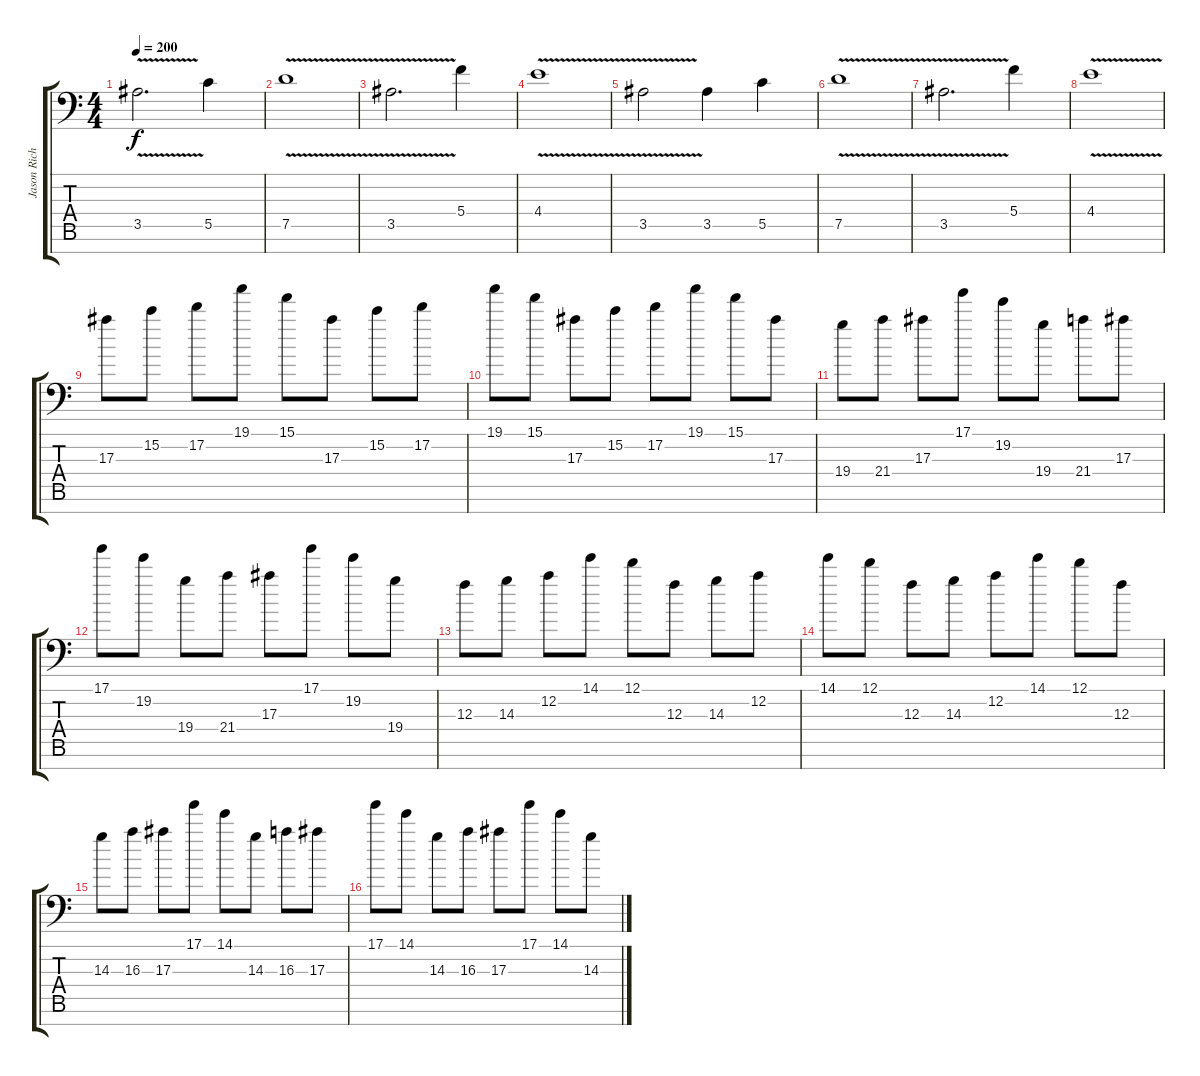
\track ("Jason Richardson - guitar" "Jason Rich") {instrument distortionguitar}
\staff {score tabs}
\tuning (D4 A3 F3 C3 G2 D2 G1) {hide}
\ts (4 4)
\tempo 200
\clef f4
\ks c
3.5{v}.2{d dy f} 5.5.4 |
7.5{v}.1 |
3.5{v}.2{d} 5.4.4 |
4.4{v}.1 |
3.5{v}.2 3.5.4 5.5.4 |
7.5{v}.1 |
3.5{v}.2{d} 5.4.4 |
4.4{v}.1 |
17.3.8 15.2.8 17.2.8 19.1.8 15.1.8 17.3.8 15.2.8 17.2.8 |
19.1.8 15.1.8 17.3.8 15.2.8 17.2.8 19.1.8 15.1.8 17.3.8 |
19.4.8 21.4.8 17.3.8 17.1.8 19.2.8 19.4.8 21.4.8 17.3.8 |
17.1.8 19.2.8 19.4.8 21.4.8 17.3.8 17.1.8 19.2.8 19.4.8 |
12.3.8 14.3.8 12.2.8 14.1.8 12.1.8 12.3.8 14.3.8 12.2.8 |
14.1.8 12.1.8 12.3.8 14.3.8 12.2.8 14.1.8 12.1.8 12.3.8 |
14.3.8 16.3.8 17.3.8 17.1.8 14.1.8 14.3.8 16.3.8 17.3.8 |
17.1.8 14.1.8 14.3.8 16.3.8 17.3.8 17.1.8 14.1.8 14.3.8
